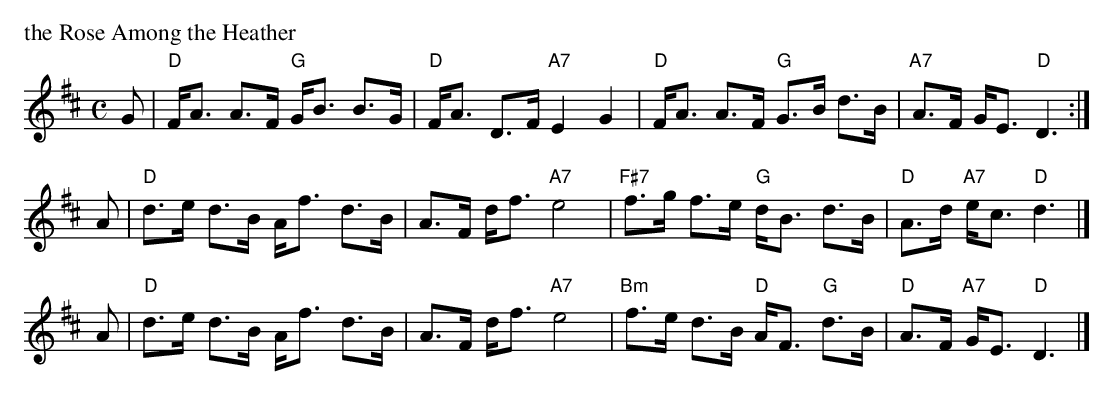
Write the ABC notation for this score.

X:1
P: the Rose Among the Heather
M: C
L: 1/8
K: D
G \
| "D"F<A A>F "G"G<B B>G | "D"F<A D>F "A7"E2 G2 \
| "D"F<A A>F "G"G>B d>B | "A7"A>F G<E "D"D3 :|
A \
| "D"d>e d>B A<f d>B | A>F d<f "A7"e4 \
| "F#7"f>g f>e "G"d<B d>B | "D"A>d "A7"e<c "D"d3 |]
A \
| "D"d>e d>B A<f d>B | A>F d<f "A7"e4 \
| "Bm"f>e d>B "D"A<F "G"d>B | "D"A>F "A7"G<E "D"D3 |]
